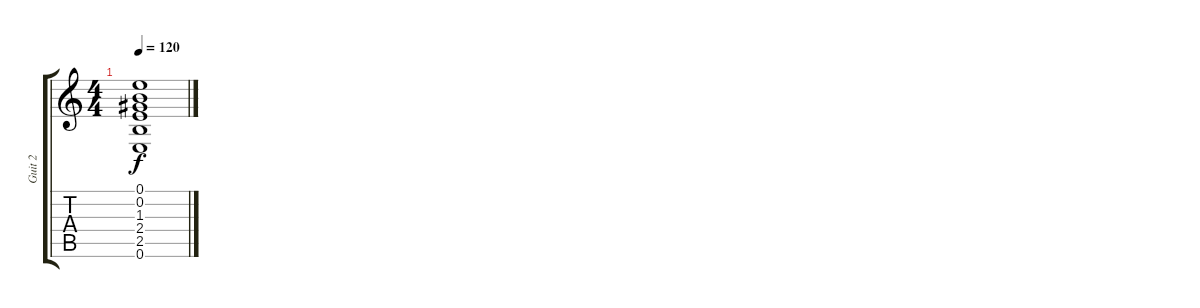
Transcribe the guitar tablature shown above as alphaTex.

\track ("Guit 2" "Guit 2") {instrument acousticguitarnylon}
\staff {score tabs}
\tuning (E4 B3 G3 D3 A2 E2) {hide}
\ts (4 4)
\tempo 120
\clef g2
\ks c
(0.1{t} 0.2{t} 1.3{t} 2.4{t} 2.5{t} 0.6{t}).1{dy f}
